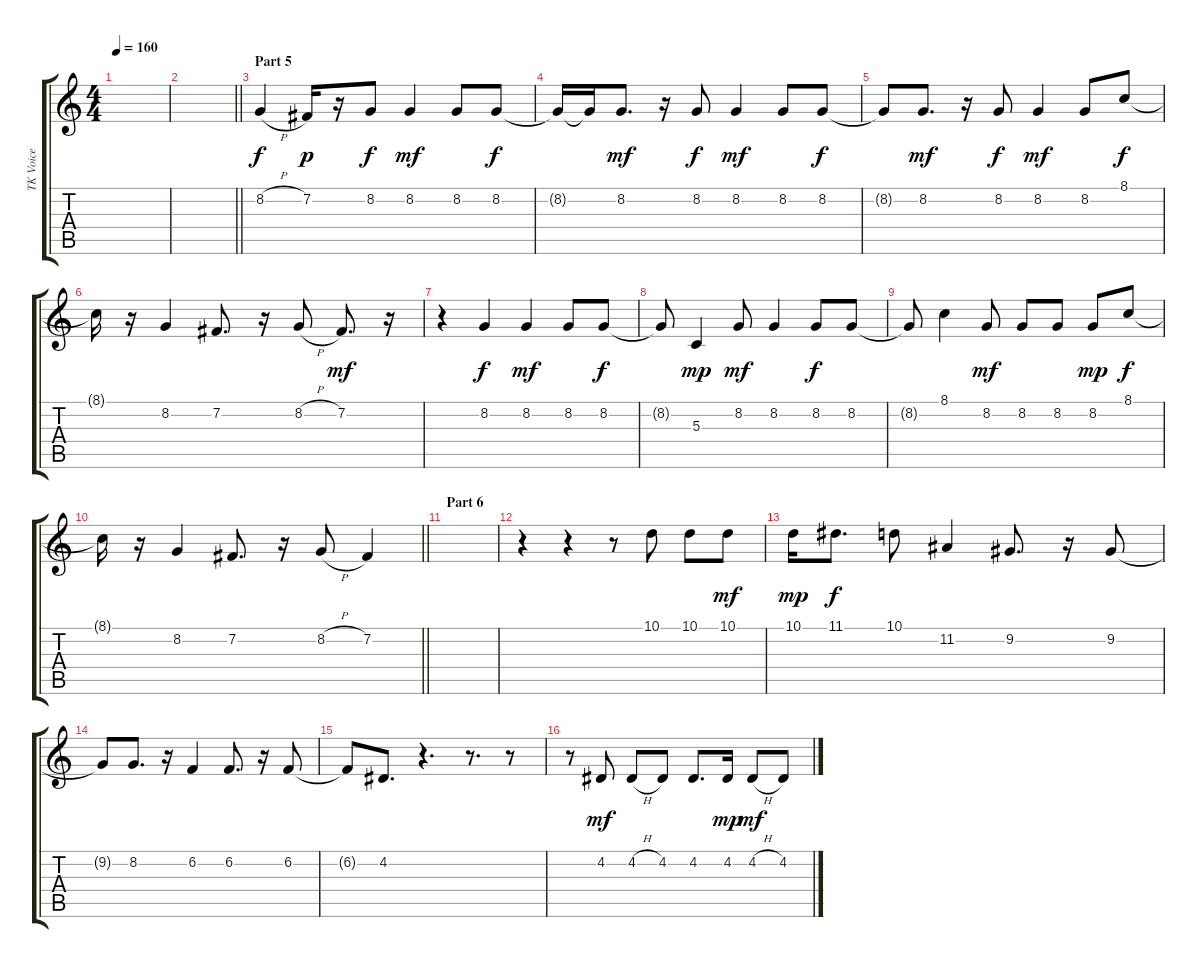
\track ("TK Voice" "TK Voice") {instrument synthvoice}
\staff {score tabs}
\tuning (E4 B3 G3 D3 A2 E2) {hide}
\ts (4 4)
\tempo 160
\clef g2
\ks c
|
\barLineRight lightlight
|
\section ("" "Part 5")
8.2{h}.4{dy f} 7.2.16{dy p} r.16 8.2.8{dy f} 8.2.4{dy mf} 8.2.8 8.2.8{dy f} |
8.2{t}.16 8.2{t}.16 8.2.8{d dy mf} r.16 8.2.8{dy f} 8.2.4{dy mf} 8.2.8 8.2.8{dy f} |
8.2{t}.8 8.2.8{d dy mf} r.16 8.2.8{dy f} 8.2.4{dy mf} 8.2.8 8.1.8{dy f} |
8.1{t}.16 r.16 8.2.4 7.2.8{d} r.16 8.2{h}.8 7.2.8{d dy mf} r.16 |
r.4 8.2.4{dy f} 8.2.4{dy mf} 8.2.8 8.2.8{dy f} |
8.2{t}.8 5.3.4{dy mp} 8.2.8{dy mf} 8.2.4 8.2.8{dy f} 8.2.8 |
8.2{t}.8 8.1.4 8.2.8{dy mf} 8.2.8 8.2.8 8.2.8{dy mp} 8.1.8{dy f} |
\barLineRight lightlight
8.1{t}.16 r.16 8.2.4 7.2.8{d} r.16 8.2{h}.8 7.2.4 |
\section ("" "Part 6")
|
r.4 r.4 r.8 10.1.8 10.1.8 10.1.8{dy mf} |
10.1.16{dy mp} 11.1.8{d dy f} 10.1.8 11.2.4 9.2.8{d} r.16 9.2.8 |
9.2{t}.8 8.2.8{d} r.16 6.2.4 6.2.8{d} r.16 6.2.8 |
6.2{t}.8 4.2.8{d} r.4{d} r.8{d} r.8 |
r.8 4.2.8{dy mf} 4.2{h}.8 4.2.8 4.2.8{d} 4.2.16{dy mp} 4.2{h}.8{dy mf} 4.2.8
